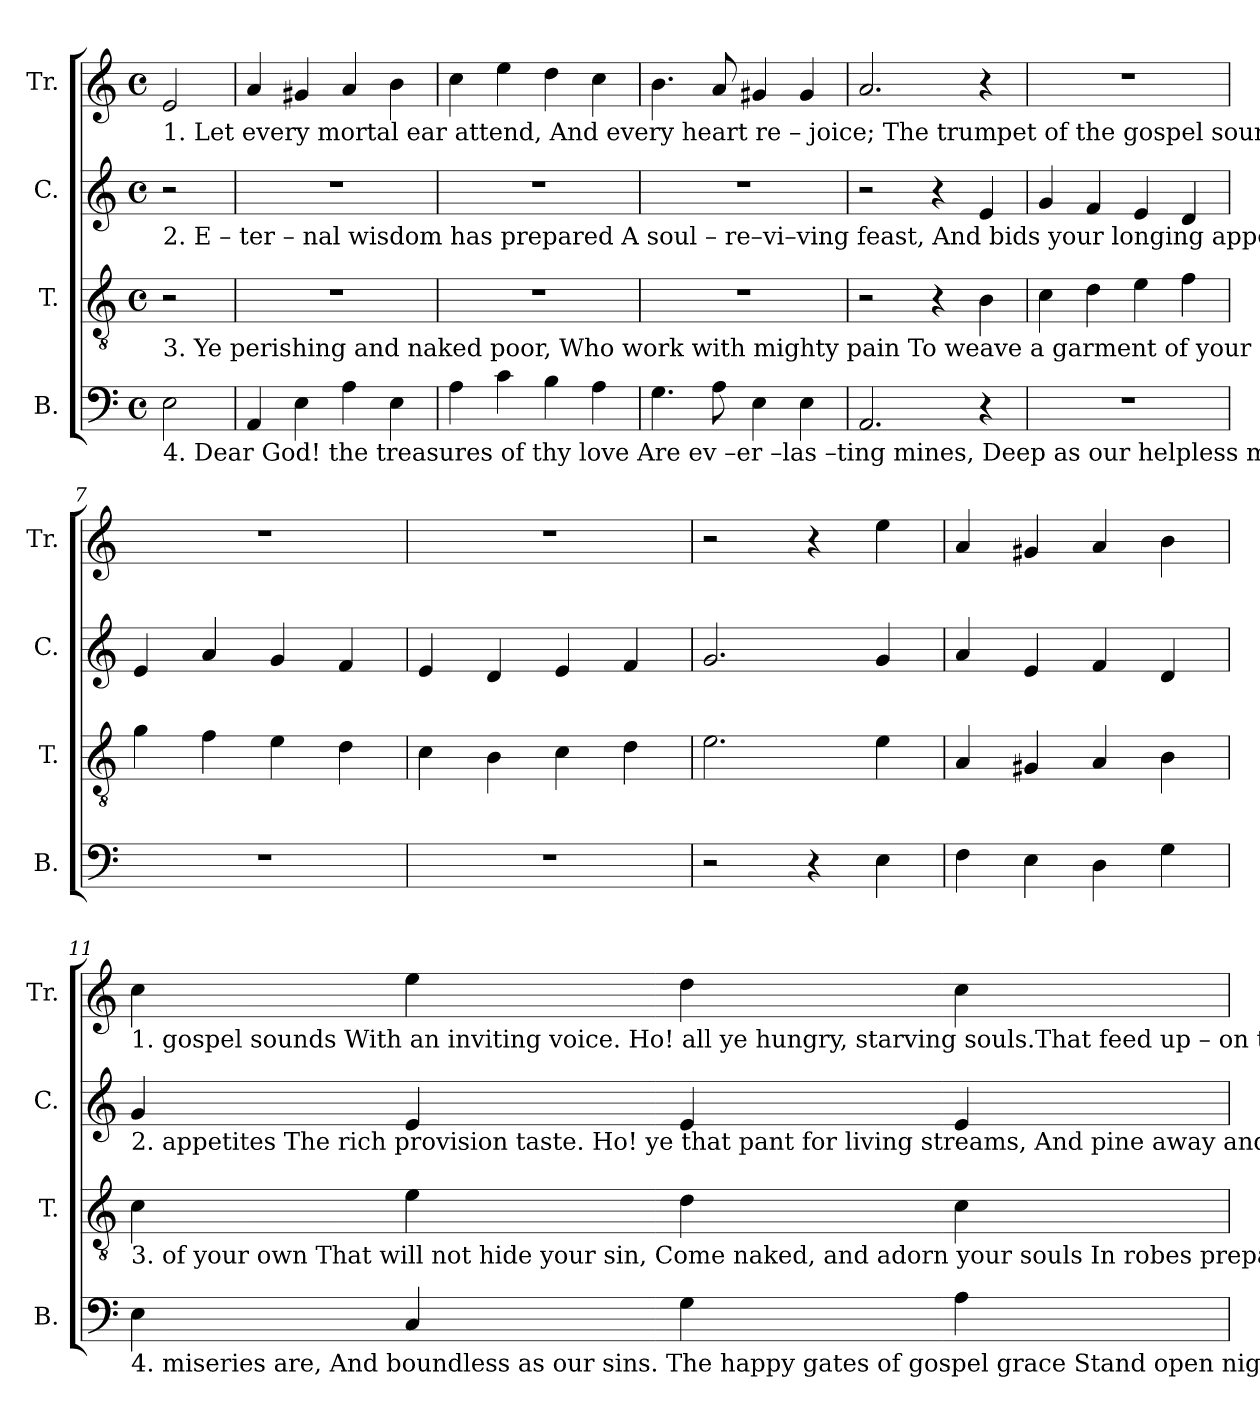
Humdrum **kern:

**kern	**kern	**kern	**kern
*part4	*part3	*part2	*part1
*staff4	*staff3	*staff2	*staff1
*I"B.	*I"T.	*I"C.	*I"Tr.
*I'B.	*I'T.	*I'C.	*I'Tr.
*clefF4	*clefGv2	*clefG2	*clefG2
*k[]	*k[]	*k[]	*k[]
*M4/4	*M4/4	*M4/4	*M4/4
*met(c)	*met(c)	*met(c)	*met(c)
*MM120	*MM120	*MM120	*MM120
=1	=1	=1	=1
!	!	!	!LO:TX:b:t=1. Let   every  mortal   ear  attend,  And   every   heart   re – joice;   The trumpet of the gospel sounds  With an inviting  voice.   The  trumpet of the
!	!	!LO:TX:b:t=2. E – ter – nal wisdom has prepared  A  soul – re–vi–ving   feast,      And bids your longing appetites The rich provision taste. And bids your longing	!
!	!LO:TX:b:t=3. Ye  perishing  and  naked  poor,  Who  work  with  mighty  pain     To weave a garment of your own That will not hide your sin, To weave a garment	!	!
!LO:TX:b:t=4. Dear God! the treasures of thy love  Are  ev –er –las –ting mines, Deep as our helpless miseries are, And boundless as our sins. Deep as our helpless	!	!	!
2E\	2r	2r	2e/
=2	=2	=2	=2
4AA/	1r	1r	4a/
4E\	.	.	4g#X/
4A\	.	.	4a/
4E\	.	.	4b\
=3	=3	=3	=3
4A\	1r	1r	4cc\
4c\	.	.	4ee\
4B\	.	.	4dd\
4A\	.	.	4cc\
=4	=4	=4	=4
4.G\	1r	1r	4.b\
8A\	.	.	8a/
4E\	.	.	4g#X/
4E\	.	.	4g#/
=5	=5	=5	=5
2.AA/	2r	2r	2.a/
.	4r	4r	.
4r	4B\	4e/	4r
=6	=6	=6	=6
1r	4c\	4g/	1r
.	4d\	4f/	.
.	4e\	4e/	.
.	4f\	4d/	.
=7	=7	=7	=7
1r	4g\	4e/	1r
.	4f\	4a/	.
.	4e\	4g/	.
.	4d\	4f/	.
=8	=8	=8	=8
1r	4c\	4e/	1r
.	4B\	4d/	.
.	4c\	4e/	.
.	4d\	4f/	.
=9	=9	=9	=9
2r	2.e\	2.g/	2r
4r	.	.	4r
4E\	4e\	4g/	4ee\
=10	=10	=10	=10
4F\	4A/	4a/	4a/
4E\	4G#X/	4e/	4g#X/
4D\	4A/	4f/	4a/
4G\	4B\	4d/	4b\
!!LO:LB:g=z
=11	=11	=11	=11
!	!	!	!LO:TX:b:t=1. gospel sounds With an inviting  voice.  Ho!          all  ye hungry, starving souls.That feed  up – on   the   wind,   And vainly strive with earthly  toys To
!	!	!LO:TX:b:t=2. appetites The  rich  provision    taste.   Ho!    ye  that  pant for living streams, And pine  away   and  die,  Here you may quench your raging  thirst With	!
!	!LO:TX:b:t=3. of your own That will not hide your sin,  Come    naked,  and adorn your souls In robes  prepared  by   God,   Wrought by the labors of his Son,  And	!	!
!LO:TX:b:t=4. miseries are, And boundless as our sins. The   happy  gates  of gospel grace  Stand   open   night   and   day;  Lord, we are come to seek supplies, And	!	!	!
4E\	4c\	4g/	4cc\
4C/	4e\	4e/	4ee\
4G\	4d\	4e/	4dd\
4A\	4c\	4e/	4cc\
=	=	=	=
*-	*-	*-	*-
